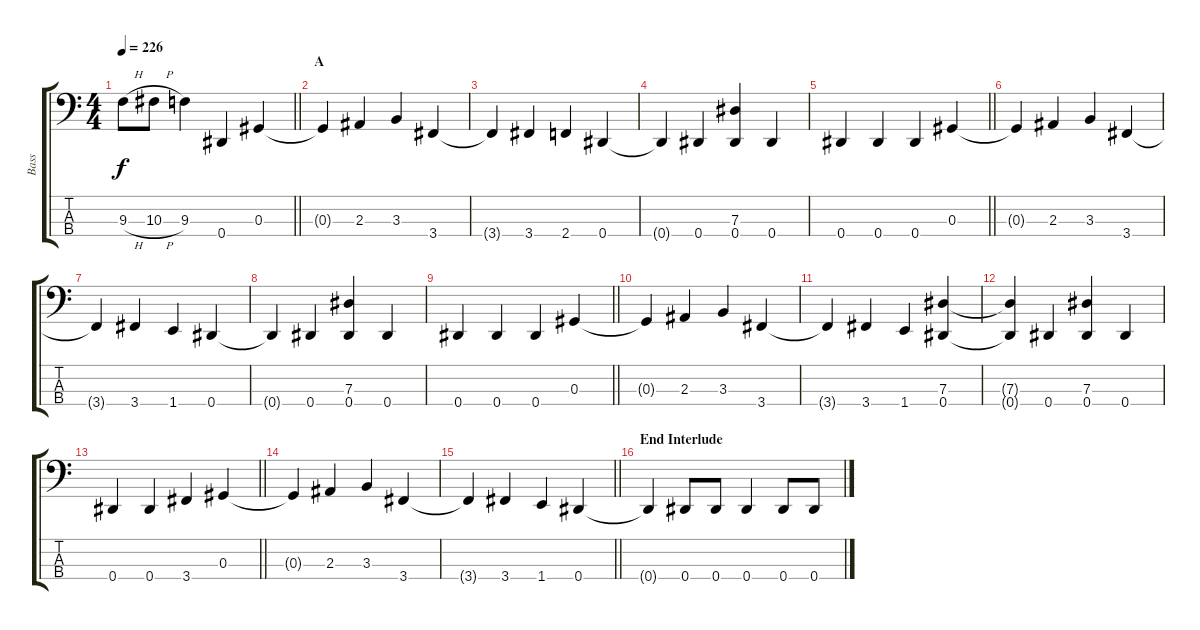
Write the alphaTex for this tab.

\track ("Bass" "Bass") {instrument electricbassfinger}
\staff {score tabs}
\tuning (Gb2 Db2 Ab1 Eb1) {hide}
\ts (4 4)
\tempo 226
\clef f4
\barLineRight lightlight
\ks c
9.3{h}.8{dy f} 10.3{h}.8 9.3.4 0.4.4 0.3.4 |
\section ("" "A")
0.3{t}.4 2.3.4 3.3.4 3.4.4 |
3.4{t}.4 3.4.4 2.4.4 0.4.4 |
0.4{t}.4 0.4.4 (7.3 0.4).4 0.4.4 |
\barLineRight lightlight
0.4.4 0.4.4 0.4.4 0.3.4 |
0.3{t}.4 2.3.4 3.3.4 3.4.4 |
3.4{t}.4 3.4.4 1.4.4 0.4.4 |
0.4{t}.4 0.4.4 (7.3 0.4).4 0.4.4 |
\barLineRight lightlight
0.4.4 0.4.4 0.4.4 0.3.4 |
0.3{t}.4 2.3.4 3.3.4 3.4.4 |
3.4{t}.4 3.4.4 1.4.4 (7.3 0.4).4 |
(7.3{t} 0.4{t}).4 0.4.4 (7.3 0.4).4 0.4.4 |
\barLineRight lightlight
0.4.4 0.4.4 3.4.4 0.3.4 |
0.3{t}.4 2.3.4 3.3.4 3.4.4 |
\barLineRight lightlight
3.4{t}.4 3.4.4 1.4.4 0.4.4 |
\section ("" "End Interlude")
0.4{t}.4 0.4.8 0.4.8 0.4.4 0.4.8 0.4.8
